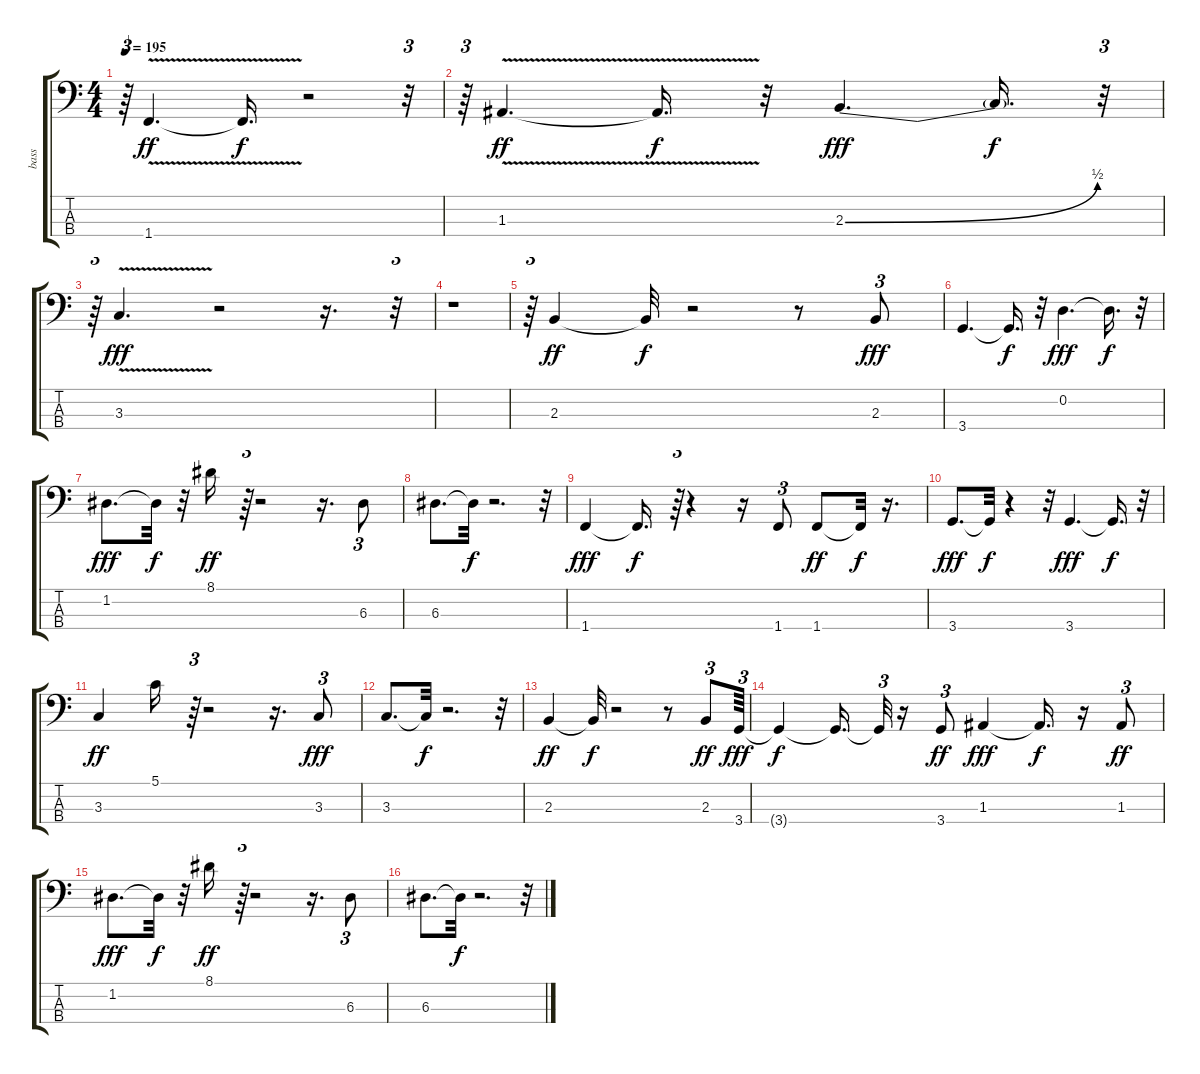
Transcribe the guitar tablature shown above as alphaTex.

\track ("bass" "bass") {mute instrument slapbass2}
\staff {score tabs}
\tuning (G2 D2 A1 E1) {hide}
\ts (4 4)
\tempo 195
\clef f4
\ks c
r.64{tu (3 2) dy f} 1.4{v}.4{d dy ff} 1.4{t}.16{d dy f} r.2 r.32{tu (3 2)} |
r.64{tu (3 2)} 1.3{v}.4{d dy ff} 1.3{t}.16{d dy f} r.32 2.3{be (bend 0 0 60 2)}.4{d dy fff} 2.3{t}.16{d dy f} r.32{tu (3 2)} |
r.64{tu (3 2)} 3.3{v}.4{d dy fff} r.2 r.16{d} r.32{tu (3 2)} |
r.1 |
r.64{tu (3 2)} 2.3.4{dy ff} 2.3{t}.32{dy f} r.2 r.8 2.3.8{tu (3 2) dy fff} |
3.4.4{d} 3.4{t}.16{d dy f} r.32 0.2.4{d dy fff} 0.2{t}.16{d dy f} r.32 |
1.2.8{d dy fff} 1.2{t}.32{dy f} r.32 8.1.16{dy ff} r.64{tu (3 2)} r.2 r.16{d} 6.3.8{tu (3 2)} |
6.3.8{d} 6.3{t}.32{dy f} r.2{d} r.32 |
1.4.4{dy fff} 1.4{t}.16{d dy f} r.64{tu (3 2)} r.4 r.16 1.4.8{tu (3 2)} 1.4.8{dy ff} 1.4{t}.32{dy f} r.16{d} |
3.4.8{d dy fff} 3.4{t}.32{dy f} r.4 r.32 3.4.4{d dy fff} 3.4{t}.16{d dy f} r.32 |
3.3.4{dy ff} 5.1.16 r.64{tu (3 2)} r.2 r.16{d} 3.3.8{tu (3 2) dy fff} |
3.3.8{d} 3.3{t}.32{dy f} r.2{d} r.32 |
2.3.4{dy ff} 2.3{t}.32{dy f} r.2 r.8 2.3.8{tu (3 2) dy ff} 3.4.64{tu (3 2) dy fff} |
3.4{t}.4{dy f} 3.4{t}.16{d} 3.4{t}.32{tu (3 2)} r.16 3.4.8{tu (3 2) dy ff} 1.3.4{dy fff} 1.3{t}.16{d dy f} r.16 1.3.8{tu (3 2) dy ff} |
1.2.8{d dy fff} 1.2{t}.32{dy f} r.32 8.1.16{dy ff} r.64{tu (3 2)} r.2 r.16{d} 6.3.8{tu (3 2)} |
6.3.8{d} 6.3{t}.32{dy f} r.2{d} r.32
